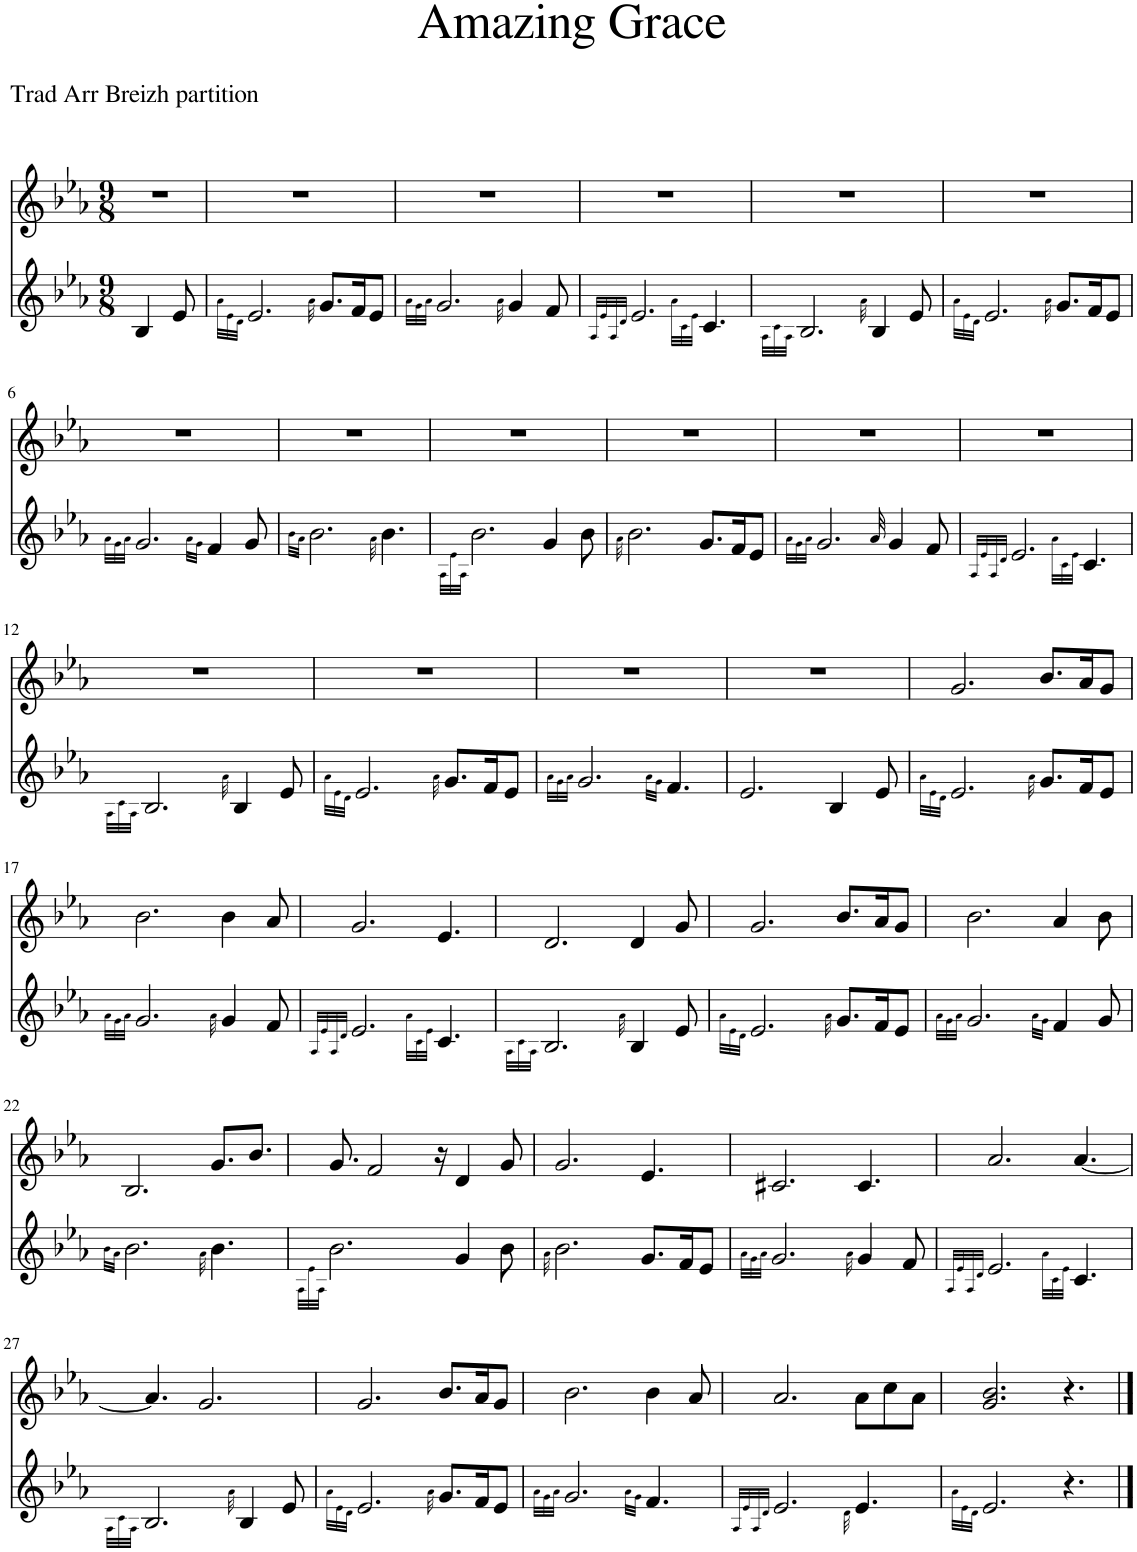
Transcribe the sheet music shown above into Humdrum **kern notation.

**kern	**kern
*part2	*part1
*staff2	*staff1
*I"Flute	*I"Flute
*I'Fl	*I'Fl
*clefG2	*clefG2
*k[b-e-a-]	*k[b-e-a-]
*M9/8	*M9/8
=	=
4B-/	8%9r
8e-/	.
2.ryy	.
=1	=1
32qa-\LLL	.
32qe-\	.
32qd\JJJ	.
2.e-/	8%9r
32qa-\	.
8.g/L	.
16f/K	.
8e-/J	.
=2	=2
32qa-\LLL	.
32qg\	.
32qa-\JJJ	.
2.g/	8%9r
32qa-\	.
4g/	.
8f/	.
=3	=3
32qA-/LLL	.
32qe-/	.
32qA-/	.
32qd/JJJ	.
2.e-/	8%9r
32qa-\LLL	.
32qc\	.
32qe-\JJJ	.
4.c/	.
=4	=4
32qA-\LLL	.
32qc\	.
32qA-\JJJ	.
2.B-/	8%9r
32qa-\	.
4B-/	.
8e-/	.
=5	=5
32qa-\LLL	.
32qe-\	.
32qd\JJJ	.
2.e-/	8%9r
32qa-\	.
8.g/L	.
16f/K	.
8e-/J	.
!!LO:LB:g=z
=6	=6
32qa-\LLL	.
32qg\	.
32qa-\JJJ	.
2.g/	8%9r
32qa-\LLL	.
32qg\JJJ	.
4f/	.
8g/	.
=7	=7
32qb-\LLL	.
32qa-\JJJ	.
2.b-\	8%9r
32qa-\	.
4.b-\	.
=8	=8
32qA-\LLL	.
32qe-\	.
32qA-\JJJ	.
2.b-\	8%9r
4g/	.
8b-\	.
=9	=9
32qa-\	.
2.b-\	8%9r
8.g/L	.
16f/K	.
8e-/J	.
=10	=10
32qa-\LLL	.
32qg\	.
32qa-\JJJ	.
2.g/	8%9r
32qa-/	.
4g/	.
8f/	.
=11	=11
32qA-/LLL	.
32qe-/	.
32qA-/	.
32qd/JJJ	.
2.e-/	8%9r
32qa-\LLL	.
32qc\	.
32qe-\JJJ	.
4.c/	.
!!LO:LB:g=z
=12	=12
32qA-\LLL	.
32qc\	.
32qA-\JJJ	.
2.B-/	8%9r
32qa-\	.
4B-/	.
8e-/	.
=13	=13
32qa-\LLL	.
32qe-\	.
32qd\JJJ	.
2.e-/	8%9r
32qa-\	.
8.g/L	.
16f/K	.
8e-/J	.
=14	=14
32qa-\LLL	.
32qg\	.
32qa-\JJJ	.
2.g/	8%9r
32qa-\LLL	.
32qg\JJJ	.
4.f/	.
=15	=15
2.e-/	8%9r
4B-/	.
8e-/	.
=16	=16
32qa-\LLL	.
32qe-\	.
32qd\JJJ	.
2.e-/	2.g/
32qa-\	.
8.g/L	8.b-/L
16f/K	16a-/K
8e-/J	8g/J
!!LO:LB:g=z
=17	=17
32qa-\LLL	.
32qg\	.
32qa-\JJJ	.
2.g/	2.b-\
32qa-\	.
4g/	4b-\
8f/	8a-/
=18	=18
32qA-/LLL	.
32qe-/	.
32qA-/	.
32qd/JJJ	.
2.e-/	2.g/
32qa-\LLL	.
32qc\	.
32qe-\JJJ	.
4.c/	4.e-/
=19	=19
32qA-\LLL	.
32qc\	.
32qA-\JJJ	.
2.B-/	2.d/
32qa-\	.
4B-/	4d/
8e-/	8g/
=20	=20
32qa-\LLL	.
32qe-\	.
32qd\JJJ	.
2.e-/	2.g/
32qa-\	.
8.g/L	8.b-/L
16f/K	16a-/K
8e-/J	8g/J
=21	=21
32qa-\LLL	.
32qg\	.
32qa-\JJJ	.
2.g/	2.b-\
32qa-\LLL	.
32qg\JJJ	.
4f/	4a-/
8g/	8b-\
!!LO:LB:g=z
=22	=22
32qb-\LLL	.
32qa-\JJJ	.
2.b-\	2.B-/
32qa-\	.
4.b-\	8.g/L
.	8.b-/J
=23	=23
32qA-\LLL	.
32qe-\	.
32qA-\JJJ	.
2.b-\	8.g/
.	2f/
.	16r
4g/	4d/
8b-\	8g/
=24	=24
32qa-\	.
2.b-\	2.g/
8.g/L	4.e-/
16f/K	.
8e-/J	.
=25	=25
32qa-\LLL	.
32qg\	.
32qa-\JJJ	.
2.g/	2.c#X/
32qa-\	.
4g/	4.c#/
8f/	.
=26	=26
32qA-/LLL	.
32qe-/	.
32qA-/	.
32qd/JJJ	.
2.e-/	2.a-/
32qa-\LLL	.
32qc\	.
32qe-\JJJ	.
4.c/	[4.a-/
!!LO:LB:g=z
=27	=27
32qA-\LLL	.
32qc\	.
32qA-\JJJ	.
2.B-/	4.a-/]
.	2.g/
32qa-\	.
4B-/	.
8e-/	.
=28	=28
32qa-\LLL	.
32qe-\	.
32qd\JJJ	.
2.e-/	2.g/
32qa-\	.
8.g/L	8.b-/L
16f/K	16a-/K
8e-/J	8g/J
=29	=29
32qa-\LLL	.
32qg\	.
32qa-\JJJ	.
2.g/	2.b-\
32qa-\LLL	.
32qg\JJJ	.
4.f/	4b-\
.	8a-/
=30	=30
32qA-/LLL	.
32qe-/	.
32qA-/	.
32qd/JJJ	.
2.e-/	2.a-/
32qd\	.
4.e-/	8a-\L
.	8cc\
.	8a-\J
=31	=31
32qa-\LLL	.
32qe-\	.
32qd\JJJ	.
2.e-/	2.g/ 2.b-/
4.r	4.r
==	==
*-	*-
